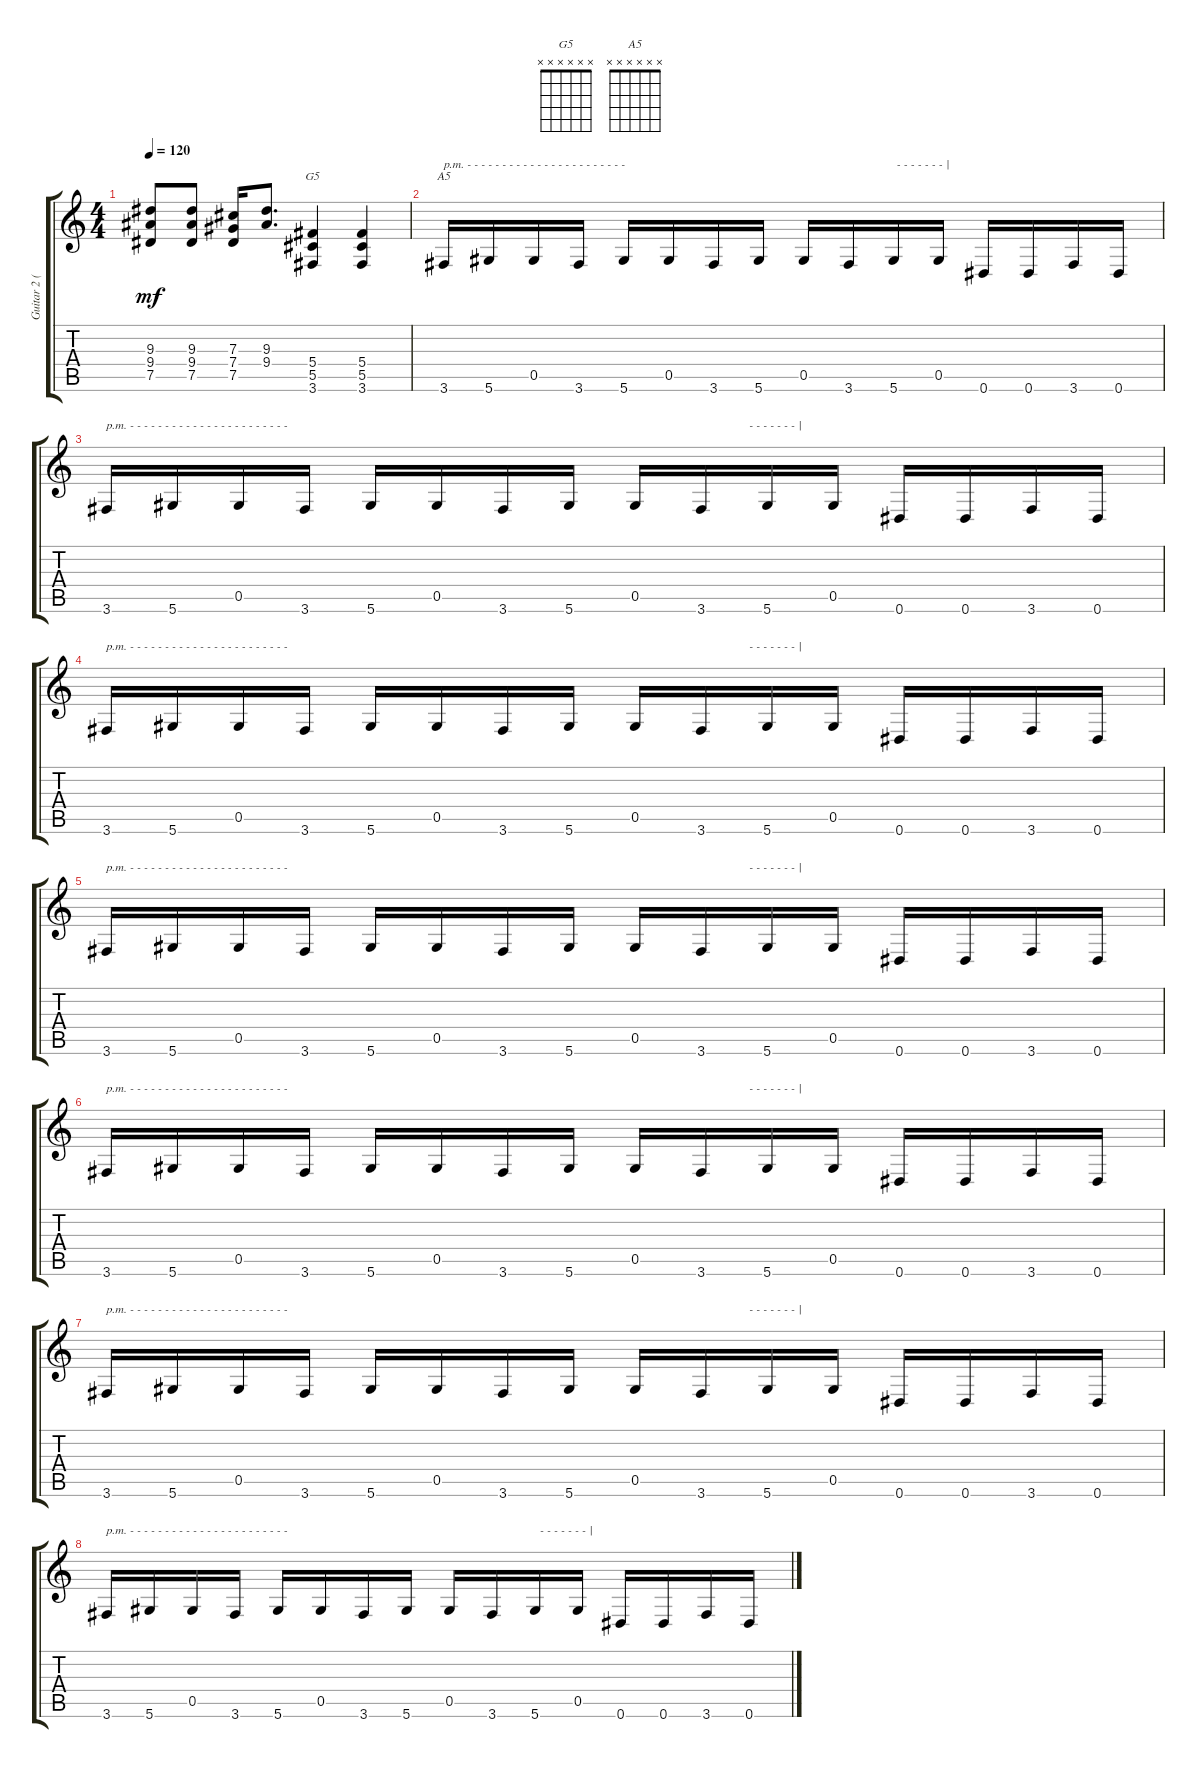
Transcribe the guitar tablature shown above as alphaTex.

\track ("Guitar 2 (Slash)" "Guitar 2 (") {instrument overdrivenguitar}
\staff {score tabs}
\tuning (Eb4 Bb3 Gb3 Db3 Ab2 Eb2) {hide}
\chord ("G5" x x x x x x)
\chord ("A5" x x x x x x)
\ts (4 4)
\tempo 120
\clef g2
\ks c
(9.3{t} 9.4{t} 7.5{t}).8{dy mf} (9.3 9.4 7.5).8 (7.3 7.4 7.5).16 (9.3 9.4).8{d} (5.4 5.5 3.6).4{ch "G5"} (5.4 5.5 3.6).4 |
3.6.16{ch "A5" txt "p.m. - - - - - - - - - - - - - - - - - - - - - - -"} 5.6.16 0.5.16 3.6.16 5.6.16 0.5.16 3.6.16 5.6.16 0.5.16 3.6.16{txt "                - - - - - - - |"} 5.6.16 0.5.16 0.6.16 0.6.16 3.6.16 0.6.16 |
3.6.16{txt "p.m. - - - - - - - - - - - - - - - - - - - - - - -"} 5.6.16 0.5.16 3.6.16 5.6.16 0.5.16 3.6.16 5.6.16 0.5.16 3.6.16{txt "                - - - - - - - |"} 5.6.16 0.5.16 0.6.16 0.6.16 3.6.16 0.6.16 |
3.6.16{txt "p.m. - - - - - - - - - - - - - - - - - - - - - - -"} 5.6.16 0.5.16 3.6.16 5.6.16 0.5.16 3.6.16 5.6.16 0.5.16 3.6.16{txt "                - - - - - - - |"} 5.6.16 0.5.16 0.6.16 0.6.16 3.6.16 0.6.16 |
3.6.16{txt "p.m. - - - - - - - - - - - - - - - - - - - - - - -"} 5.6.16 0.5.16 3.6.16 5.6.16 0.5.16 3.6.16 5.6.16 0.5.16 3.6.16{txt "                - - - - - - - |"} 5.6.16 0.5.16 0.6.16 0.6.16 3.6.16 0.6.16 |
3.6.16{txt "p.m. - - - - - - - - - - - - - - - - - - - - - - -"} 5.6.16 0.5.16 3.6.16 5.6.16 0.5.16 3.6.16 5.6.16 0.5.16 3.6.16{txt "                - - - - - - - |"} 5.6.16 0.5.16 0.6.16 0.6.16 3.6.16 0.6.16 |
3.6.16{txt "p.m. - - - - - - - - - - - - - - - - - - - - - - -"} 5.6.16 0.5.16 3.6.16 5.6.16 0.5.16 3.6.16 5.6.16 0.5.16 3.6.16{txt "                - - - - - - - |"} 5.6.16 0.5.16 0.6.16 0.6.16 3.6.16 0.6.16 |
3.6.16{txt "p.m. - - - - - - - - - - - - - - - - - - - - - - -"} 5.6.16 0.5.16 3.6.16 5.6.16 0.5.16 3.6.16 5.6.16 0.5.16 3.6.16{txt "                - - - - - - - |"} 5.6.16 0.5.16 0.6.16 0.6.16 3.6.16 0.6.16
